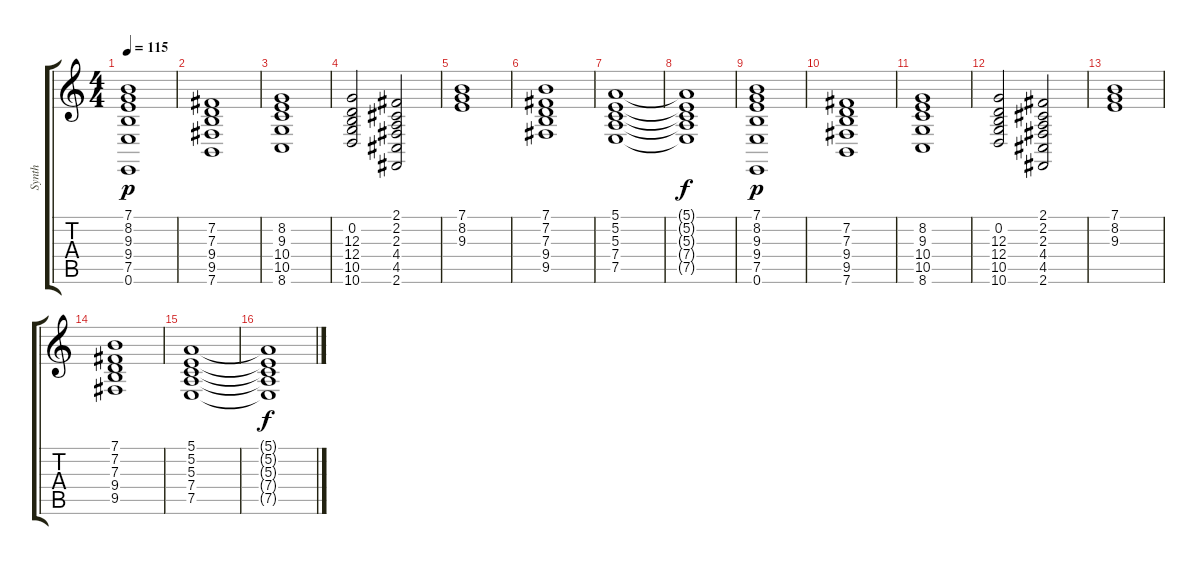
\track ("Synth" "Synth") {instrument stringensemble1}
\staff {score tabs}
\tuning (E4 B3 G3 D3 A2 E2) {hide}
\ts (4 4)
\tempo 115
\clef g2
\ks c
(7.1 8.2 9.3 9.4 7.5 0.6).1{dy p} |
(7.2 7.3 9.4 9.5 7.6).1 |
(8.2 9.3 10.4 10.5 8.6).1 |
(0.2 12.3 12.4 10.5 10.6).2 (2.1 2.2 2.3 4.4 4.5 2.6).2 |
(7.1 8.2 9.3).1 |
(7.1 7.2 7.3 9.4 9.5).1 |
(5.1 5.2 5.3 7.4 7.5).1 |
(5.1{t} 5.2{t} 5.3{t} 7.4{t} 7.5{t}).1{dy f} |
(7.1 8.2 9.3 9.4 7.5 0.6).1{dy p} |
(7.2 7.3 9.4 9.5 7.6).1 |
(8.2 9.3 10.4 10.5 8.6).1 |
(0.2 12.3 12.4 10.5 10.6).2 (2.1 2.2 2.3 4.4 4.5 2.6).2 |
(7.1 8.2 9.3).1 |
(7.1 7.2 7.3 9.4 9.5).1 |
(5.1 5.2 5.3 7.4 7.5).1 |
(5.1{t} 5.2{t} 5.3{t} 7.4{t} 7.5{t}).1{dy f}
